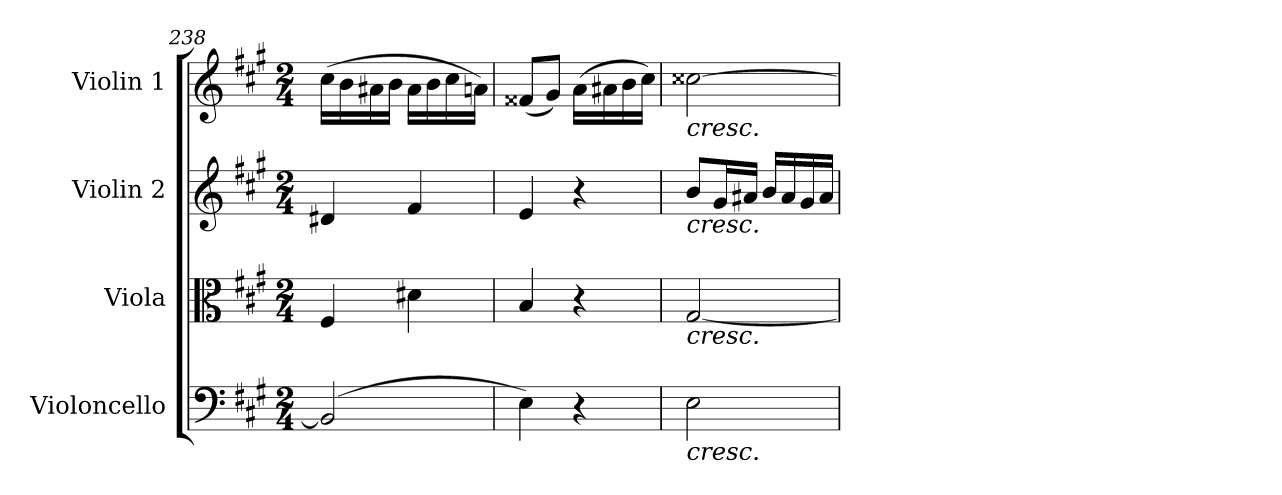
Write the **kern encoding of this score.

**kern	**kern	**kern	**kern
*part4	*part3	*part2	*part1
*staff4	*staff3	*staff2	*staff1
*I"Violoncello	*I"Viola	*I"Violin 2	*I"Violin 1
*I'Vc	*I'Vla	*I'Vln	*I'Vln
*clefF4	*clefC3	*clefG2	*clefG2
*k[f#c#g#]	*k[f#c#g#]	*k[f#c#g#]	*k[f#c#g#]
*M2/4	*M2/4	*M2/4	*M2/4
=238	=238	=238	=238
(2BB/]	4F#/	4d#X/	(16cc#\LL
.	.	.	16b\
.	.	.	16a#X\
.	.	.	16b\JJ
.	4d#X\	4f#/	16a#\LL
.	.	.	16b\
.	.	.	16cc#\
.	.	.	16an\JJ)
!!LO:LB:g=z
=239	=239	=239	=239
4E\)	4B/	4e/	(8f##X/L
.	.	.	8g#/J)
4r	4r	4r	(16a\LL
.	.	.	16a#X\
.	.	.	16b\
.	.	.	16cc#\JJ)
=240	=240	=240	=240
!	!	!	!LO:TX:b:i:t=cresc.
!	!	!LO:TX:b:i:t=cresc.	!
!	!LO:TX:b:i:t=cresc.	!	!
!LO:TX:b:i:t=cresc.	!	!	!
2E\	[2G#/	8b/L	[2cc##X\
.	.	16g#/L	.
.	.	16a#X/JJ	.
.	.	16b/LL	.
.	.	16a#/	.
.	.	16g#/	.
.	.	16a#/JJ	.
=	=	=	=
*-	*-	*-	*-
